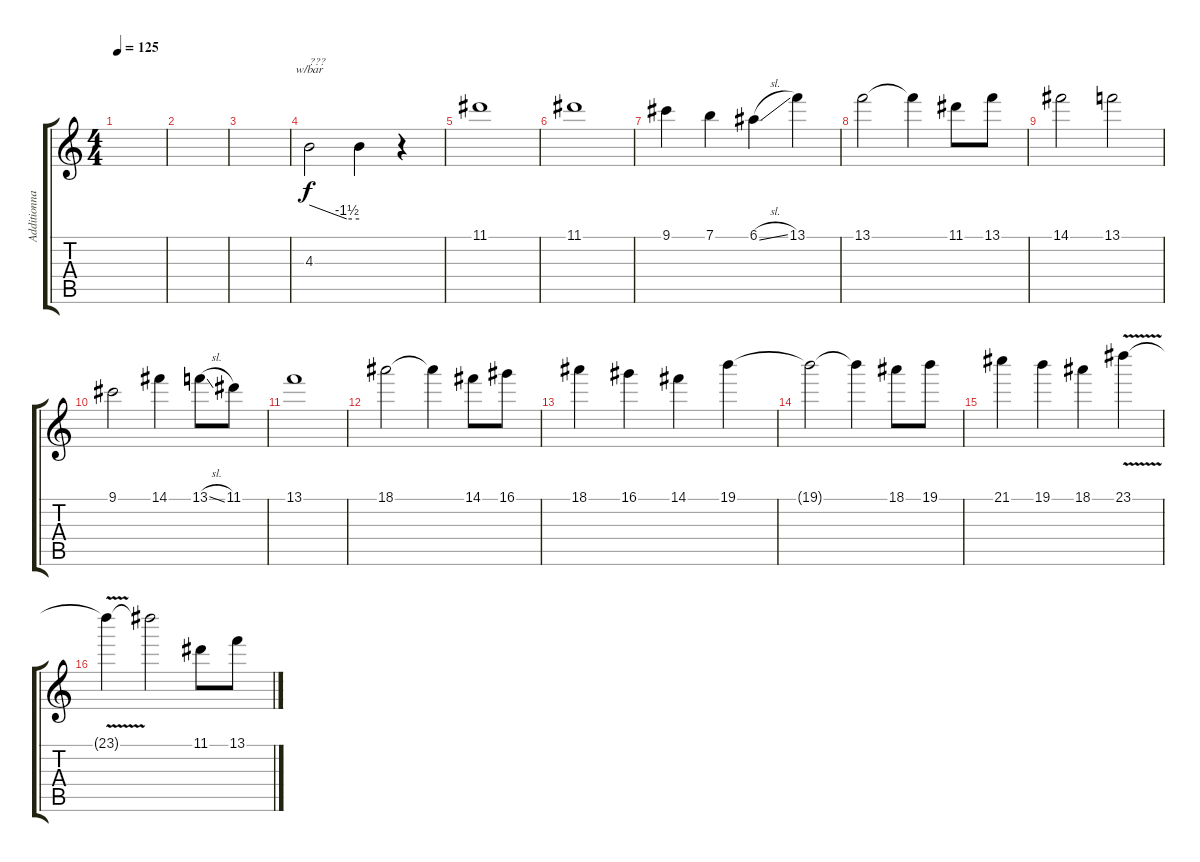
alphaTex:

\track ("Additionnal Guitar" "Additionna") {instrument distortionguitar}
\staff {score tabs}
\tuning (E4 B3 G3 D3 A2 E2) {hide}
\ts (4 4)
\tempo 125
\clef g2
\ks c
|
|
|
4.3.2{tbe (custom default 0 0 45 -6 60 -6) txt "???"} 4.3{t}.4 r.4 |
11.1.1{volume 7} |
11.1.1 |
9.1.4 7.1.4 6.1{sl}.4 13.1.4 |
13.1.2 13.1{t}.4 11.1.8 13.1.8 |
14.1.2 13.1.2 |
9.1.2 14.1.4 13.1{sl}.8 11.1.8 |
13.1.1 |
18.1.2 18.1{t}.4 14.1.8 16.1.8 |
18.1.4 16.1.4 14.1.4 19.1.4 |
19.1{t}.2 19.1{t}.4 18.1.8 19.1.8 |
21.1.4 19.1.4 18.1.4 23.1{v}.4 |
23.1{t}.4 23.1{t}.2 11.1.8 13.1.8
